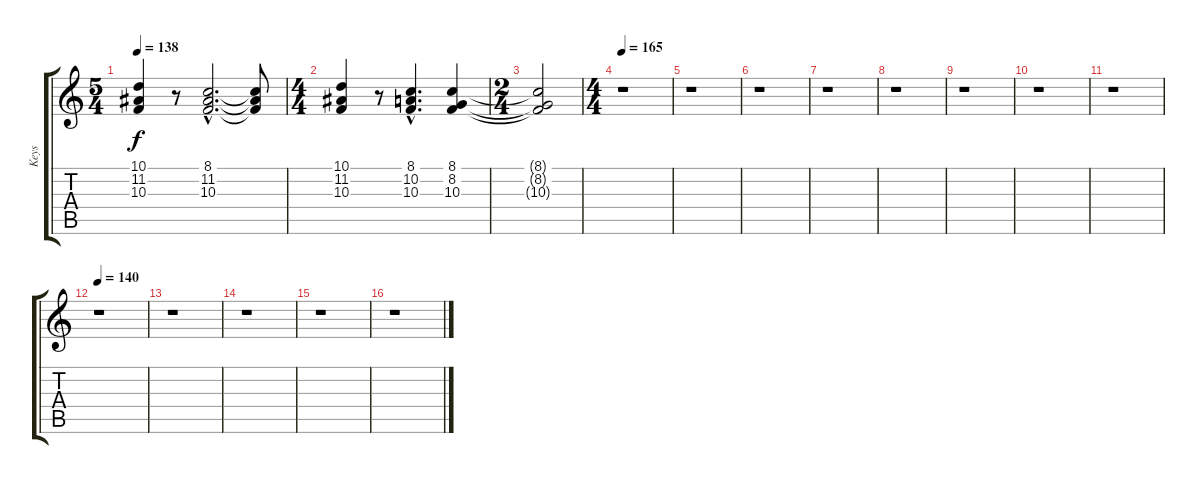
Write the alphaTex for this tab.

\track ("Keys" "Keys") {instrument synthstrings2}
\staff {score tabs}
\tuning (E4 B3 G3 D3 A2 E2) {hide}
\ts (5 4)
\tempo 138
\clef g2
\ks c
(10.1 11.2 10.3).4{dy f} r.8 (8.1{hac} 11.2{hac} 10.3{hac}).2{d} (8.1{t} 11.2{t} 10.3{t}).8 |
\ts (4 4)
(10.1 11.2 10.3).4 r.8 (8.1{hac} 10.2{hac} 10.3{hac}).4{d} (8.1 8.2 10.3).4 |
\ts (2 4)
(8.1{t} 8.2{t} 10.3{t}).2 |
\ts (4 4)
\tempo 165
r.1 |
r.1 |
r.1 |
r.1 |
r.1 |
r.1 |
r.1 |
r.1 |
\tempo 140
r.1 |
r.1 |
r.1 |
r.1 |
r.1
